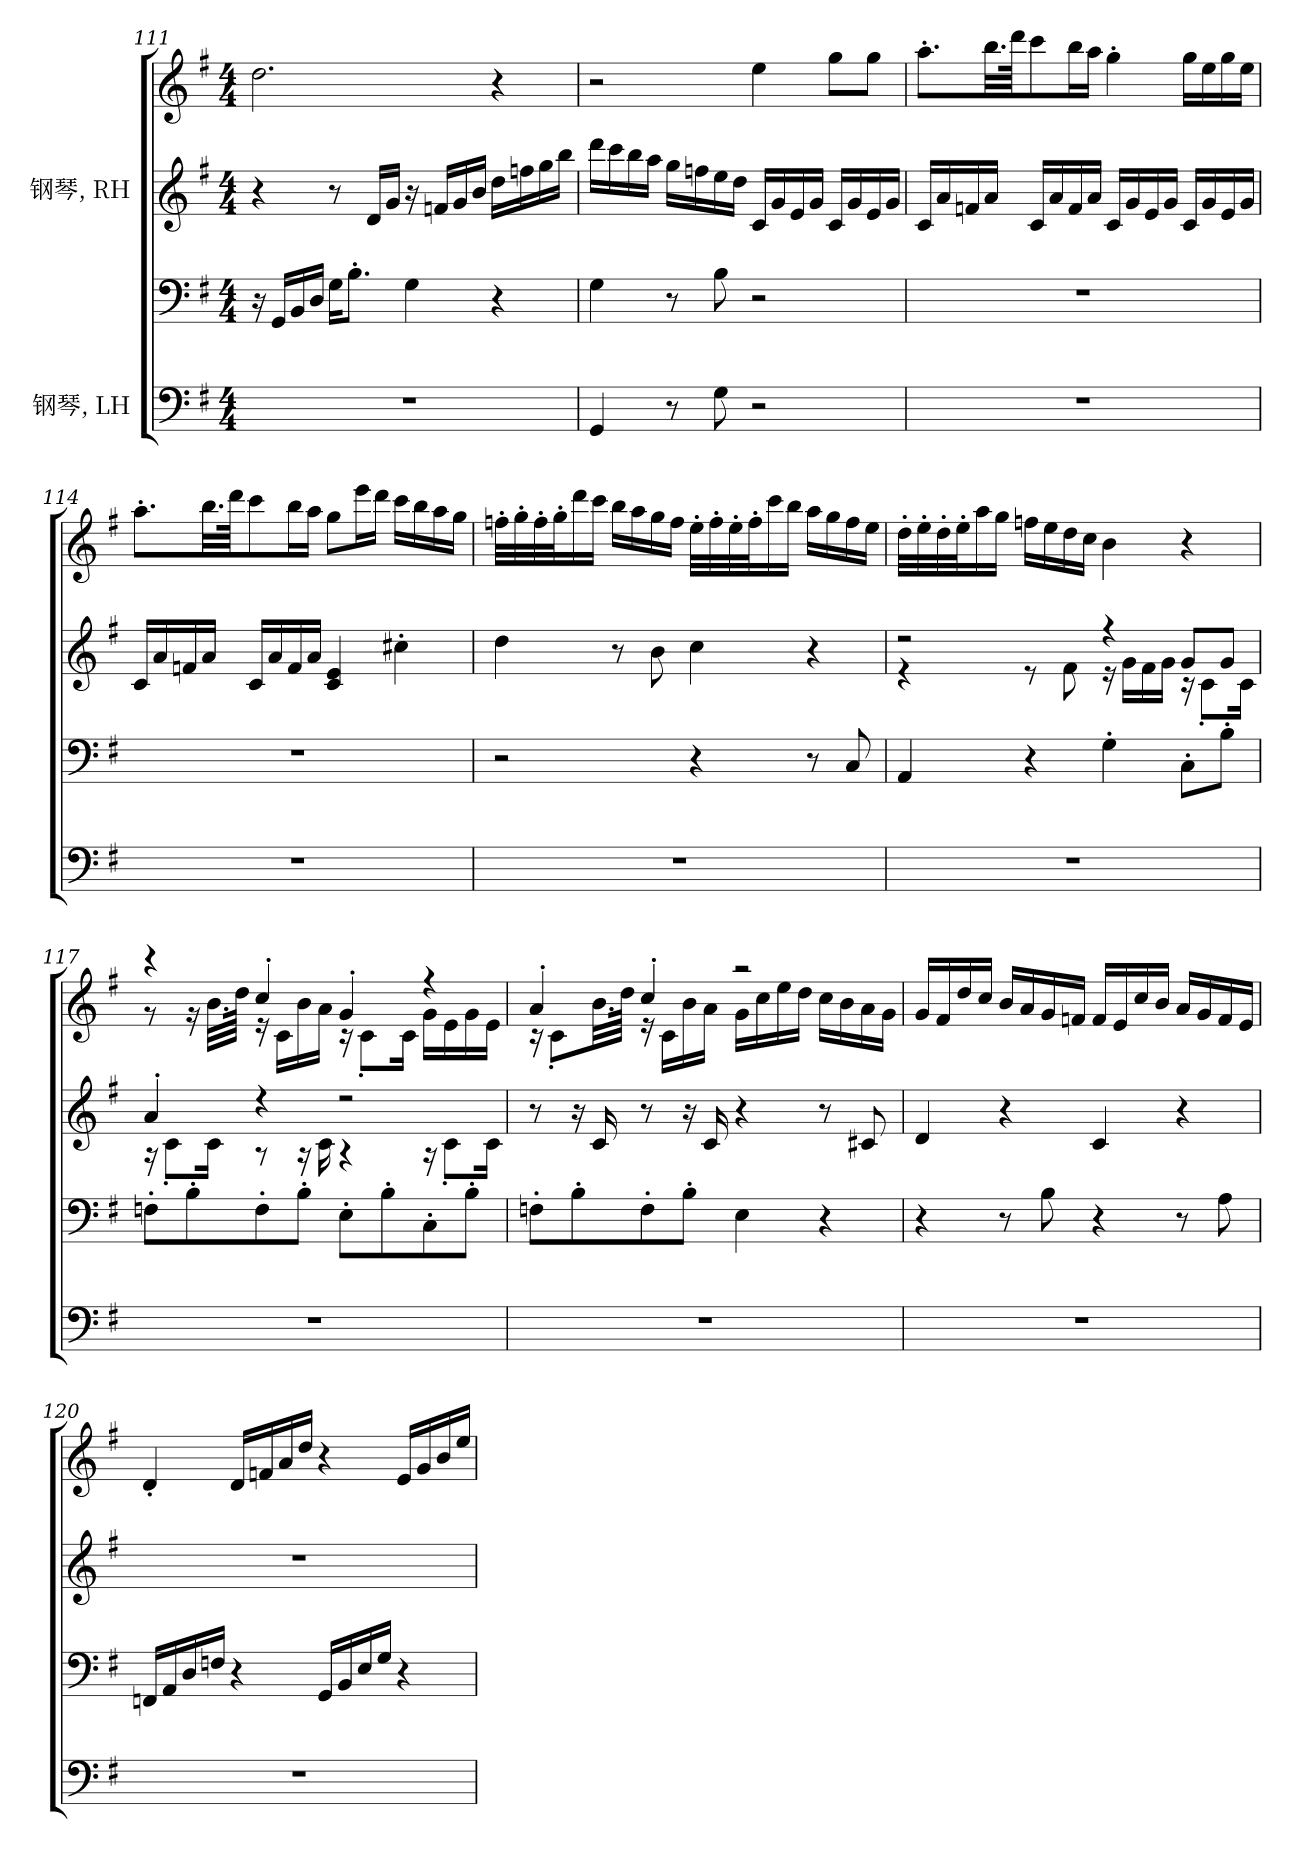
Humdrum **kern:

**kern	**kern	**kern	**kern
*part2	*part2	*part1	*part1
*staff4	*staff3	*staff2	*staff1
*I"钢琴, LH	*	*I"钢琴, RH	*
!!LO:LB:g=z
*clefF4	*clefF4	*clefG2	*clefG2
*k[f#]	*k[f#]	*k[f#]	*k[f#]
*M4/4	*M4/4	*M4/4	*M4/4
=111	=111	=111	=111
1r	16r	4r	2.dd\
.	16GG/LL	.	.
.	16BB/	.	.
.	16D/JJ	.	.
.	16G\KL	8r	.
.	8.B'\J	.	.
.	.	16d/LL	.
.	.	16g/JJ	.
.	4G\	16r	.
.	.	16fn/LL	.
.	.	16g/	.
.	.	16b/JJ	.
.	4r	16dd\LL	4r
.	.	16ffn\	.
.	.	16gg\	.
.	.	16bb\JJ	.
=112	=112	=112	=112
4GG/	4G\	16ddd\LL	2r
.	.	16ccc\	.
.	.	16bb\	.
.	.	16aa\JJ	.
8r	8r	16gg\LL	.
.	.	16ffn\	.
8G\	8B\	16ee\	.
.	.	16dd\JJ	.
2r	2r	16c/LL	4ee\
.	.	16g/	.
.	.	16e/	.
.	.	16g/JJ	.
.	.	16c/LL	8gg\L
.	.	16g/	.
.	.	16e/	8gg\J
.	.	16g/JJ	.
!!LO:PB:g=z
=113	=113	=113	=113
1r	1r	16c/LL	8.aa'\L
.	.	16a/	.
.	.	16fn/	.
.	.	16a/JJ	32.bb\LL
.	.	.	64ddd\JJK
.	.	16c/LL	8ccc\
.	.	16a/	.
.	.	16f/	16bb\L
.	.	16a/JJ	16aa\JJ
.	.	16c/LL	4gg'\
.	.	16g/	.
.	.	16e/	.
.	.	16g/JJ	.
.	.	16c/LL	16gg\LL
.	.	16g/	16ee\
.	.	16e/	16gg\
.	.	16g/JJ	16ee\JJ
=114	=114	=114	=114
1r	1r	16c/LL	8.aa'\L
.	.	16a/	.
.	.	16fn/	.
.	.	16a/JJ	32.bb\LL
.	.	.	64ddd\JJK
.	.	16c/LL	8ccc\
.	.	16a/	.
.	.	16f/	16bb\L
.	.	16a/JJ	16aa\JJ
.	.	4c/ 4e/	8gg\L
.	.	.	16eee\L
.	.	.	16ddd\JJ
.	.	4cc#X'\	16ccc\LL
.	.	.	16bb\
.	.	.	16aa\
.	.	.	16gg\JJ
!!LO:LB:g=z
=115	=115	=115	=115
1r	2r	4dd\	32ffn'\LLL
.	.	.	32gg'\
.	.	.	32ff'\
.	.	.	32gg'\J
.	.	.	16ddd\
.	.	.	16ccc\JJ
.	.	8r	16bb\LL
.	.	.	16aa\
.	.	8b\	16gg\
.	.	.	16ff\JJ
.	4r	4cc\	32ee'\LLL
.	.	.	32ff'\
.	.	.	32ee'\
.	.	.	32ff'\J
.	.	.	16ccc\
.	.	.	16bb\JJ
.	8r	4r	16aa\LL
.	.	.	16gg\
.	8C/	.	16ff\
.	.	.	16ee\JJ
=116	=116	=116	=116
*	*	*^	*
1r	4AA/	2r	4r	32dd'\LLL
.	.	.	.	32ee'\
.	.	.	.	32dd'\
.	.	.	.	32ee'\J
.	.	.	.	16aa\
.	.	.	.	16gg\JJ
.	4r	.	8r	16ffn\LL
.	.	.	.	16ee\
.	.	.	8f#\	16dd\
.	.	.	.	16cc\JJ
.	4G'\	4r	16r	4b\
.	.	.	16g\LL	.
.	.	.	16f#\	.
.	.	.	16g\JJ	.
.	8C'\L	8g/L	16r	4r
.	.	.	8c'\L	.
.	8B'\J	8g/J	.	.
.	.	.	16c\Jk	.
!!LO:LB:g=z
=117	=117	=117	=117	=117
*	*	*	*	*^
1r	8Fn'\L	4a'/	16r	4r	8r
.	.	.	8c'\L	.	.
.	8B'\	.	.	.	16r
.	.	.	16c\Jk	.	32.b\LLL
.	.	.	.	.	64dd\JJJk
.	8F'\	4r	8r	4cc'/	16r
.	.	.	.	.	16c\LL
.	8B'\J	.	16r	.	16b\
.	.	.	16c\	.	16a\JJ
.	8E'\L	2r	4r	4g'/	16r
.	.	.	.	.	8c'\L
.	8B'\	.	.	.	.
.	.	.	.	.	16c\Jk
.	8C'\	.	16r	4r	16g\LL
.	.	.	8c'\L	.	16e\
.	8B'\J	.	.	.	16g\
.	.	.	16c\Jk	.	16e\JJ
*	*	*v	*v	*	*
=118	=118	=118	=118	=118
1r	8Fn'\L	8r	4a'/	16r
.	.	.	.	8c'\L
.	8B'\	16r	.	.
.	.	16c/	.	32.b\LL
.	.	.	.	64dd\JJJk
.	8F'\	8r	4cc'/	16r
.	.	.	.	16c\LL
.	8B'\J	16r	.	16b\
.	.	16c/	.	16a\JJ
.	4E\	4r	2r	16g\LL
.	.	.	.	16cc\
.	.	.	.	16ee\
.	.	.	.	16dd\JJ
.	4r	8r	.	16cc\LL
.	.	.	.	16b\
.	.	8c#X/	.	16a\
.	.	.	.	16g\JJ
*	*	*	*v	*v
!!LO:PB:g=z
=119	=119	=119	=119
1r	4r	4d/	16g/LL
.	.	.	16f#/
.	.	.	16dd/
.	.	.	16cc/JJ
.	8r	4r	16b/LL
.	.	.	16a/
.	8B\	.	16g/
.	.	.	16fn/JJ
.	4r	4c/	16f/LL
.	.	.	16e/
.	.	.	16cc/
.	.	.	16b/JJ
.	8r	4r	16a/LL
.	.	.	16g/
.	8A\	.	16f/
.	.	.	16e/JJ
=120	=120	=120	=120
1r	16FFn/LL	1r	4d'/
.	16AA/	.	.
.	16D/	.	.
.	16Fn/JJ	.	.
.	4r	.	16d/LL
.	.	.	16fn/
.	.	.	16a/
.	.	.	16dd/JJ
.	16GG/LL	.	4r
.	16BB/	.	.
.	16E/	.	.
.	16G/JJ	.	.
.	4r	.	16e/LL
.	.	.	16g/
.	.	.	16b/
.	.	.	16ee/JJ
=	=	=	=
*-	*-	*-	*-
